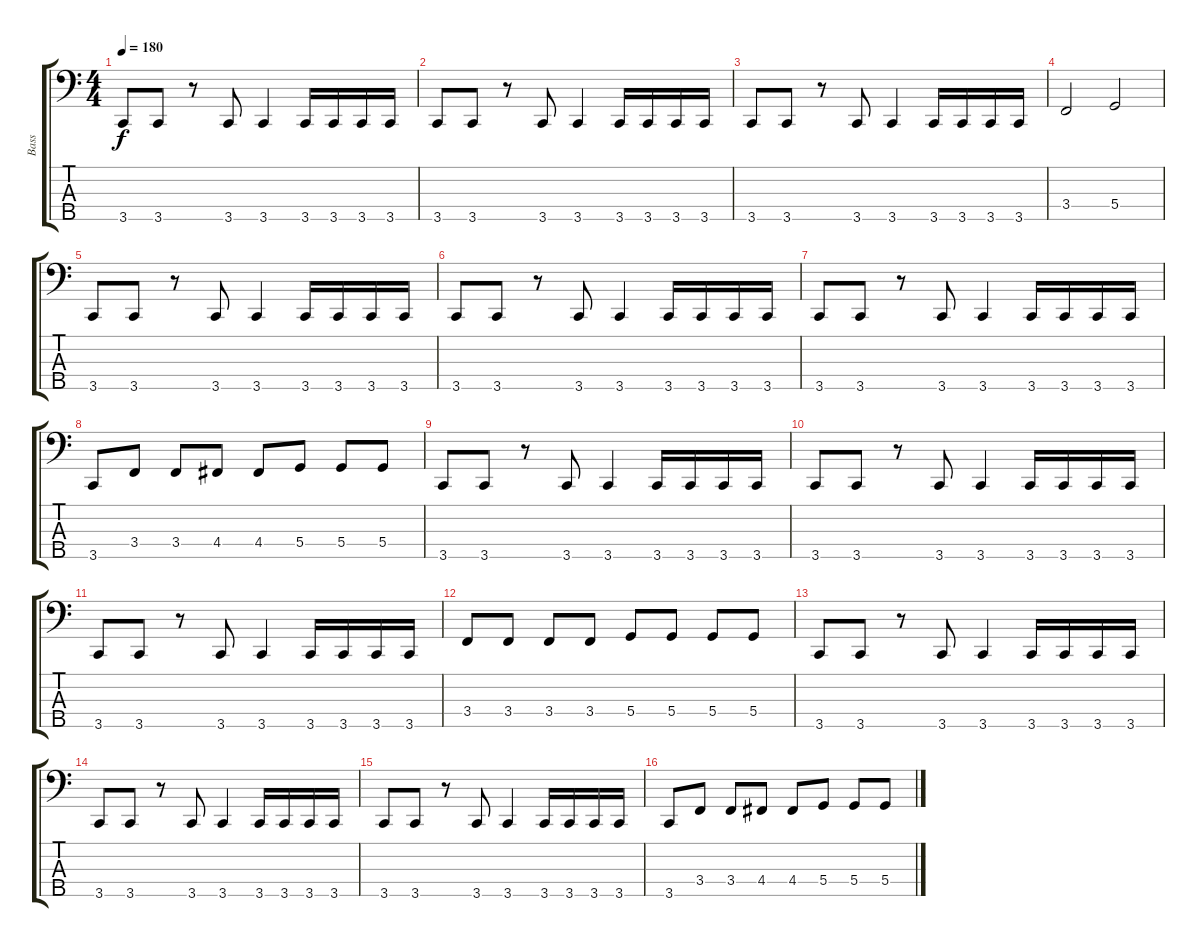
\track ("Bass" "Bass") {instrument electricbasspick}
\staff {score tabs}
\tuning (F2 C2 G1 D1 A0) {hide}
\ts (4 4)
\tempo 180
\clef f4
\ks c
3.5.8{dy f} 3.5.8 r.8 3.5.8 3.5.4 3.5.16 3.5.16 3.5.16 3.5.16 |
3.5.8 3.5.8 r.8 3.5.8 3.5.4 3.5.16 3.5.16 3.5.16 3.5.16 |
3.5.8 3.5.8 r.8 3.5.8 3.5.4 3.5.16 3.5.16 3.5.16 3.5.16 |
3.4.2 5.4.2 |
3.5.8 3.5.8 r.8 3.5.8 3.5.4 3.5.16 3.5.16 3.5.16 3.5.16 |
3.5.8 3.5.8 r.8 3.5.8 3.5.4 3.5.16 3.5.16 3.5.16 3.5.16 |
3.5.8 3.5.8 r.8 3.5.8 3.5.4 3.5.16 3.5.16 3.5.16 3.5.16 |
3.5.8 3.4.8 3.4.8 4.4.8 4.4.8 5.4.8 5.4.8 5.4.8 |
3.5.8 3.5.8 r.8 3.5.8 3.5.4 3.5.16 3.5.16 3.5.16 3.5.16 |
3.5.8 3.5.8 r.8 3.5.8 3.5.4 3.5.16 3.5.16 3.5.16 3.5.16 |
3.5.8 3.5.8 r.8 3.5.8 3.5.4 3.5.16 3.5.16 3.5.16 3.5.16 |
3.4.8 3.4.8 3.4.8 3.4.8 5.4.8 5.4.8 5.4.8 5.4.8 |
3.5.8 3.5.8 r.8 3.5.8 3.5.4 3.5.16 3.5.16 3.5.16 3.5.16 |
3.5.8 3.5.8 r.8 3.5.8 3.5.4 3.5.16 3.5.16 3.5.16 3.5.16 |
3.5.8 3.5.8 r.8 3.5.8 3.5.4 3.5.16 3.5.16 3.5.16 3.5.16 |
3.5.8 3.4.8 3.4.8 4.4.8 4.4.8 5.4.8 5.4.8 5.4.8
